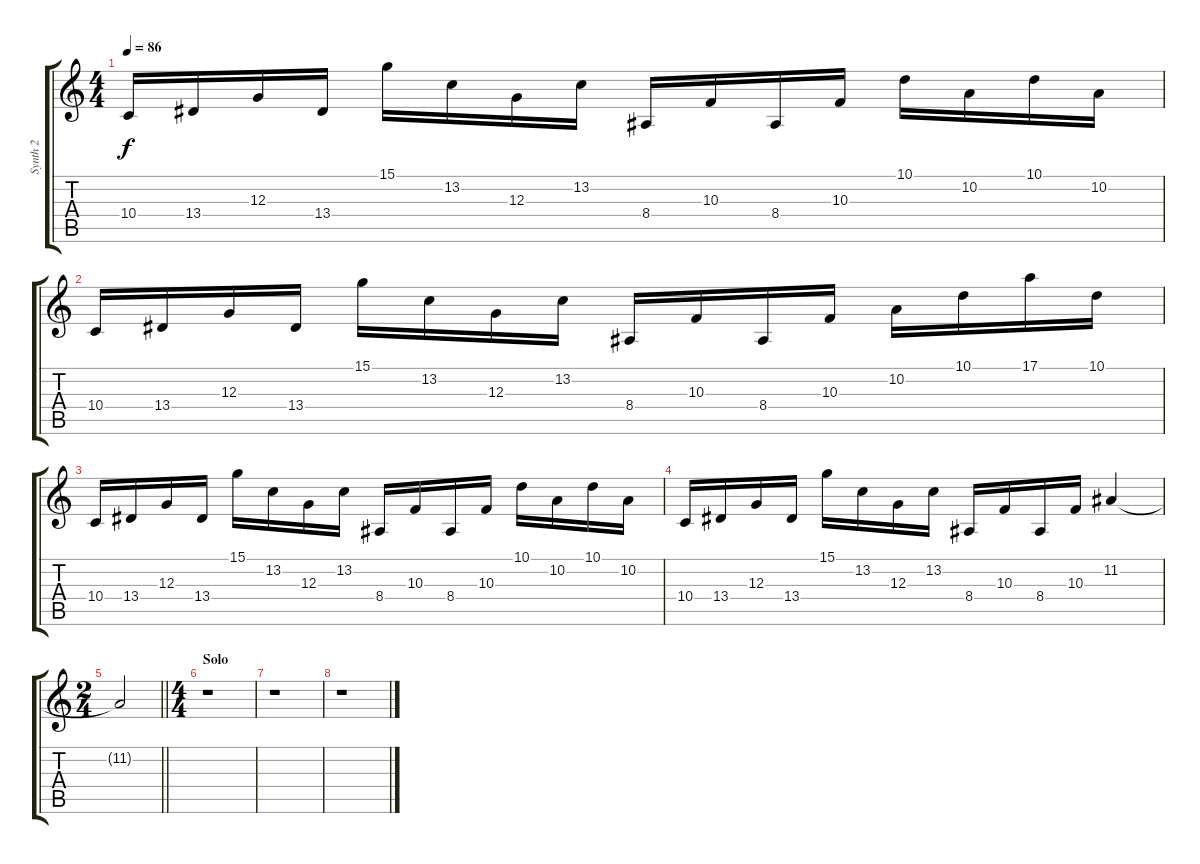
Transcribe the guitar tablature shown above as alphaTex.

\track ("Synth 2" "Synth 2") {instrument lead1square}
\staff {score tabs}
\tuning (E4 B3 G3 D3 A2 E2) {hide}
\ts (4 4)
\tempo 86
\clef g2
\ks c
10.4.16{dy f} 13.4.16 12.3.16 13.4.16 15.1.16 13.2.16 12.3.16 13.2.16 8.4.16 10.3.16 8.4.16 10.3.16 10.1.16 10.2.16 10.1.16 10.2.16 |
10.4.16 13.4.16 12.3.16 13.4.16 15.1.16 13.2.16 12.3.16 13.2.16 8.4.16 10.3.16 8.4.16 10.3.16 10.2.16 10.1.16 17.1.16 10.1.16 |
10.4.16 13.4.16 12.3.16 13.4.16 15.1.16 13.2.16 12.3.16 13.2.16 8.4.16 10.3.16 8.4.16 10.3.16 10.1.16 10.2.16 10.1.16 10.2.16 |
10.4.16 13.4.16 12.3.16 13.4.16 15.1.16 13.2.16 12.3.16 13.2.16 8.4.16 10.3.16 8.4.16 10.3.16 11.2.4 |
\ts (2 4)
\barLineRight lightlight
11.2{t}.2 |
\ts (4 4)
\section ("" "Solo")
r.1 |
r.1 |
r.1
